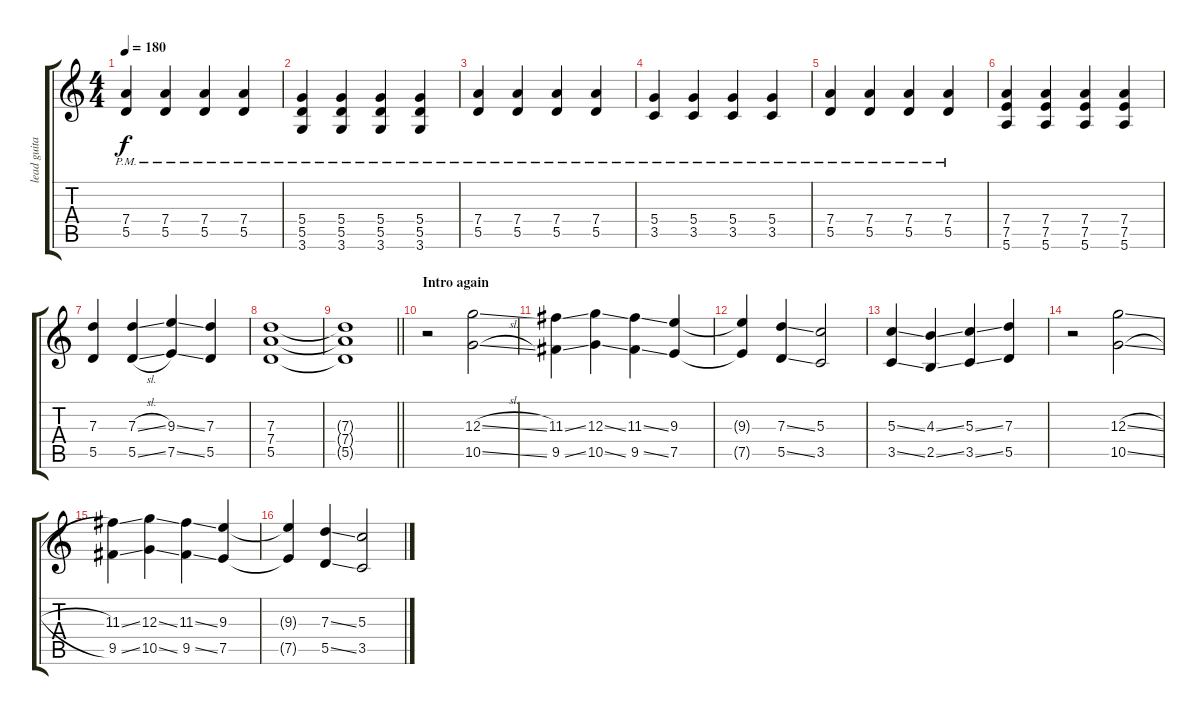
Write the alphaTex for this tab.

\track ("lead guitar" "lead guita") {instrument distortionguitar}
\staff {score tabs}
\tuning (E4 B3 G3 D3 A2 E2) {hide}
\ts (4 4)
\tempo 180
\clef g2
\ks c
(7.4{pm} 5.5{pm}).4{dy f} (7.4{pm} 5.5{pm}).4 (7.4{pm} 5.5{pm}).4 (7.4{pm} 5.5{pm}).4 |
(5.4{pm} 5.5{pm} 3.6{pm}).4 (5.4{pm} 5.5{pm} 3.6{pm}).4 (5.4{pm} 5.5{pm} 3.6{pm}).4 (5.4{pm} 5.5{pm} 3.6{pm}).4 |
(7.4{pm} 5.5{pm}).4 (7.4{pm} 5.5{pm}).4 (7.4{pm} 5.5{pm}).4 (7.4{pm} 5.5{pm}).4 |
(5.4{pm} 3.5{pm}).4 (5.4{pm} 3.5{pm}).4 (5.4{pm} 3.5{pm}).4 (5.4{pm} 3.5{pm}).4 |
(7.4{pm} 5.5{pm}).4 (7.4{pm} 5.5{pm}).4 (7.4{pm} 5.5{pm}).4 (7.4{pm} 5.5{pm}).4 |
(7.4 7.5 5.6).4 (7.4 7.5 5.6).4 (7.4 7.5 5.6).4 (7.4 7.5 5.6).4 |
(7.3 5.5).4 (7.3{sl} 5.5{sl}).4 (9.3{ss} 7.5{ss}).4 (7.3 5.5).4 |
(7.3 7.4 5.5).1 |
\barLineRight lightlight
(7.3{t} 7.4{t} 5.5{t}).1 |
\section ("" "Intro again")
r.2 (12.3{sl} 10.5{sl}).2 |
(11.3{ss} 9.5{ss}).4 (12.3{ss} 10.5{ss}).4 (11.3{ss} 9.5{ss}).4 (9.3 7.5).4 |
(9.3{t} 7.5{t}).4 (7.3{ss} 5.5{ss}).4 (5.3 3.5).2 |
(5.3{ss} 3.5{ss}).4 (4.3{ss} 2.5{ss}).4 (5.3{ss} 3.5{ss}).4 (7.3 5.5).4 |
r.2 (12.3{sl} 10.5{sl}).2 |
(11.3{ss} 9.5{ss}).4 (12.3{ss} 10.5{ss}).4 (11.3{ss} 9.5{ss}).4 (9.3 7.5).4 |
(9.3{t} 7.5{t}).4 (7.3{ss} 5.5{ss}).4 (5.3 3.5).2
